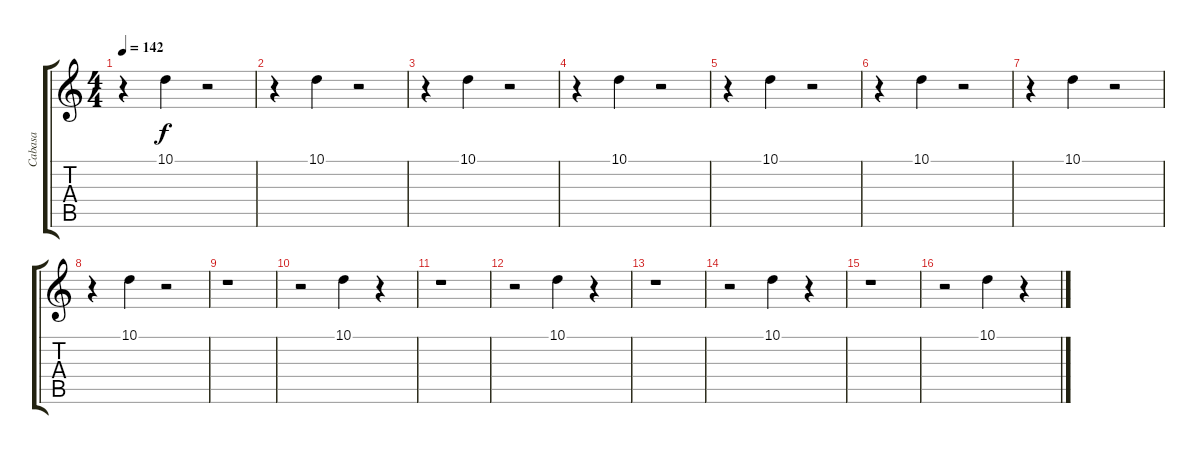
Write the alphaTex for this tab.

\track ("Cabasa" "Cabasa") {instrument drawbarorgan}
\staff {score tabs}
\tuning (E4 B3 G3 D3 A2 E2) {hide}
\ts (4 4)
\tempo 142
\clef g2
\ks c
r.4{dy f} 10.1.4 r.2 |
r.4 10.1.4 r.2 |
r.4 10.1.4 r.2 |
r.4 10.1.4 r.2 |
r.4 10.1.4 r.2 |
r.4 10.1.4 r.2 |
r.4 10.1.4 r.2 |
r.4 10.1.4 r.2 |
r.1 |
r.2 10.1.4 r.4 |
r.1 |
r.2 10.1.4 r.4 |
r.1 |
r.2 10.1.4 r.4 |
r.1 |
r.2 10.1.4 r.4
